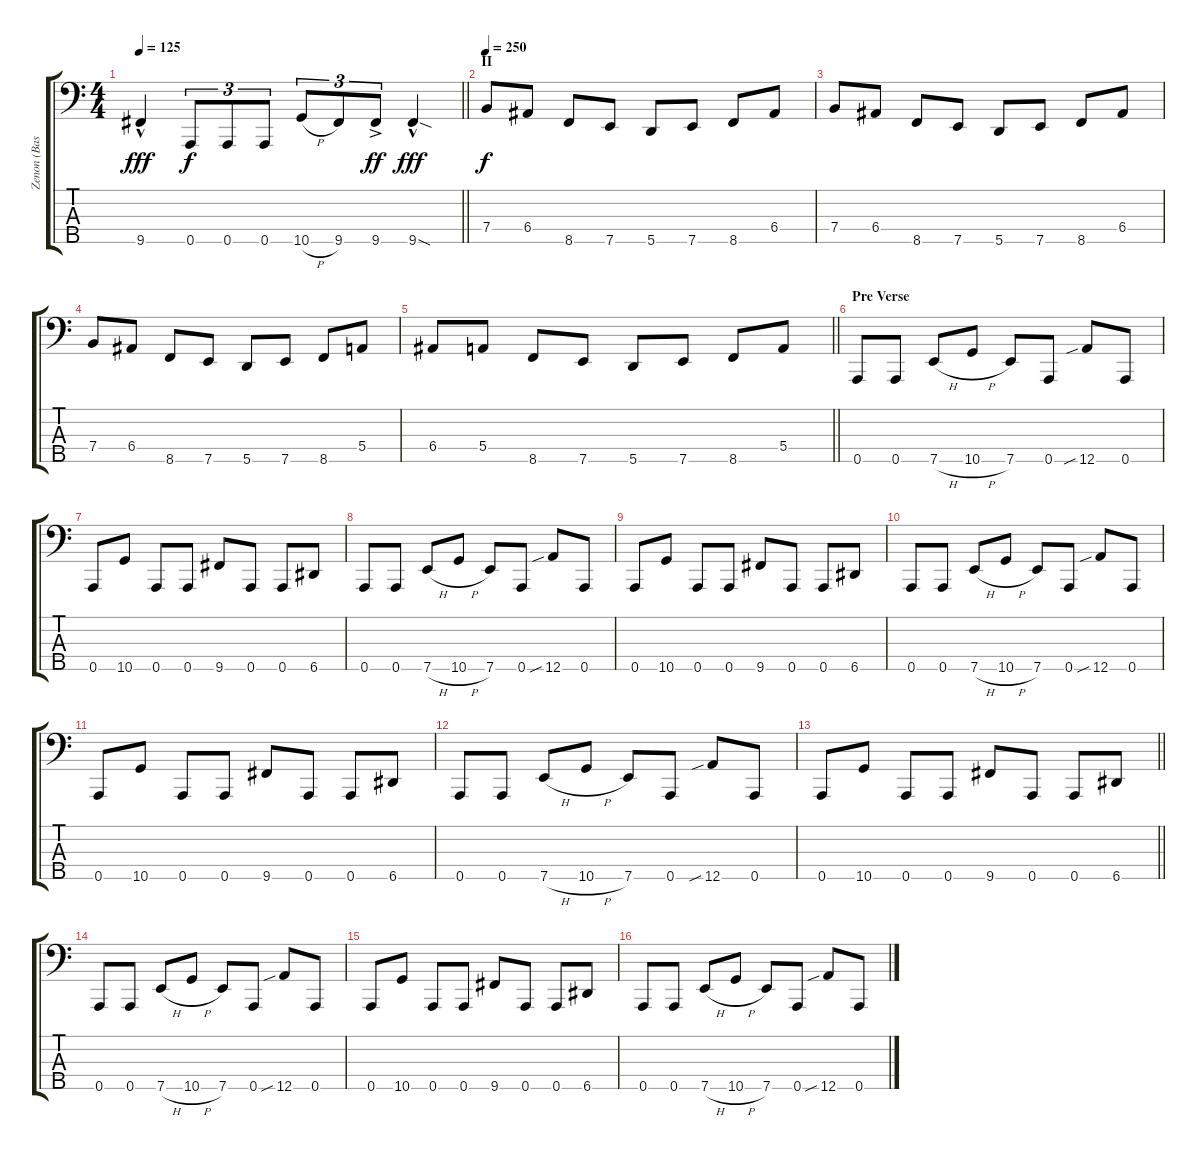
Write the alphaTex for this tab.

\track ("Zenon (Bass)" "Zenon (Bas") {instrument electricbasspick}
\staff {score tabs}
\tuning (G2 D2 A1 E1 A0) {hide}
\ts (4 4)
\tempo 125
\clef f4
\barLineRight lightlight
\ks c
9.5{hac}.4{dy fff} 0.5.8{tu (3 2) dy f} 0.5.8{tu (3 2)} 0.5.8{tu (3 2)} 10.5{h}.8{tu (3 2)} 9.5.8{tu (3 2)} 9.5{ac}.8{tu (3 2) dy ff} 9.5{sod hac}.4{dy fff} |
\section ("" "II")
\tempo 250
7.4.8{dy f} 6.4.8 8.5.8 7.5.8 5.5.8 7.5.8 8.5.8 6.4.8 |
7.4.8 6.4.8 8.5.8 7.5.8 5.5.8 7.5.8 8.5.8 6.4.8 |
7.4.8 6.4.8 8.5.8 7.5.8 5.5.8 7.5.8 8.5.8 5.4.8 |
\barLineRight lightlight
6.4.8 5.4.8 8.5.8 7.5.8 5.5.8 7.5.8 8.5.8 5.4.8 |
\section ("" "Pre Verse")
0.5.8 0.5.8 7.5{h}.8 10.5{h}.8 7.5.8 0.5.8 12.5{sib}.8 0.5.8 |
0.5.8 10.5.8 0.5.8 0.5.8 9.5.8 0.5.8 0.5.8 6.5.8 |
0.5.8 0.5.8 7.5{h}.8 10.5{h}.8 7.5.8 0.5.8 12.5{sib}.8 0.5.8 |
0.5.8 10.5.8 0.5.8 0.5.8 9.5.8 0.5.8 0.5.8 6.5.8 |
0.5.8 0.5.8 7.5{h}.8 10.5{h}.8 7.5.8 0.5.8 12.5{sib}.8 0.5.8 |
0.5.8 10.5.8 0.5.8 0.5.8 9.5.8 0.5.8 0.5.8 6.5.8 |
0.5.8 0.5.8 7.5{h}.8 10.5{h}.8 7.5.8 0.5.8 12.5{sib}.8 0.5.8 |
\barLineRight lightlight
0.5.8 10.5.8 0.5.8 0.5.8 9.5.8 0.5.8 0.5.8 6.5.8 |
\section ("" "")
0.5.8 0.5.8 7.5{h}.8 10.5{h}.8 7.5.8 0.5.8 12.5{sib}.8 0.5.8 |
0.5.8 10.5.8 0.5.8 0.5.8 9.5.8 0.5.8 0.5.8 6.5.8 |
0.5.8 0.5.8 7.5{h}.8 10.5{h}.8 7.5.8 0.5.8 12.5{sib}.8 0.5.8
